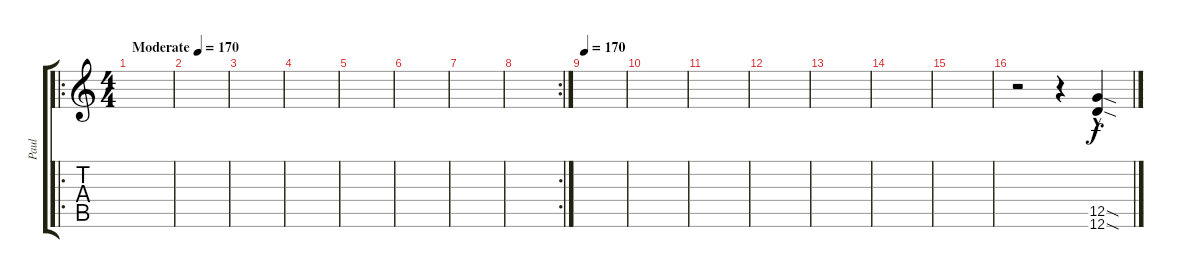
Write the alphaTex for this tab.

\track ("Paul" "Paul") {instrument distortionguitar}
\staff {score tabs}
\tuning (D4 A3 F3 C3 G2 D2) {hide}
\ro
\ts (4 4)
\tempo (170 "Moderate")
\tempo 150
\tempo (170 "Moderate")
\clef g2
\ks c
|
|
|
|
|
|
|
\rc 2
|
\tempo 170
|
|
|
|
|
|
|
r.2 r.4 (12.5{sod hac} 12.6{sod hac}).4
